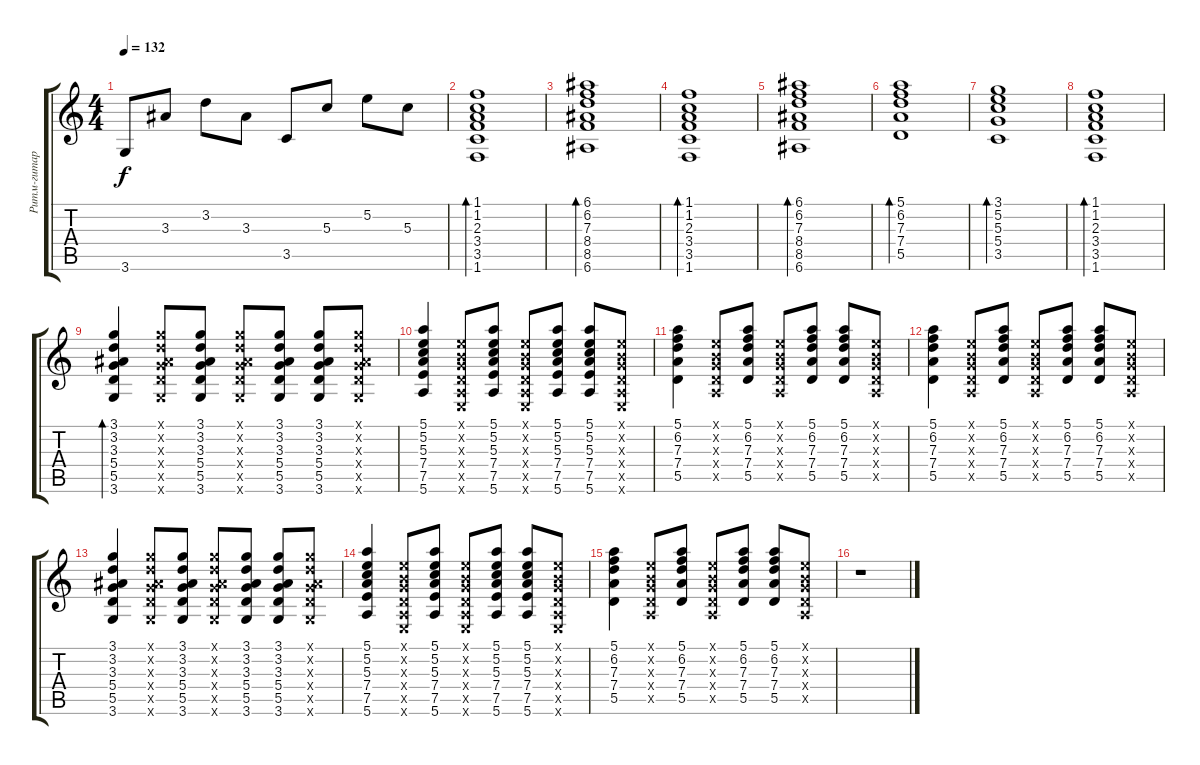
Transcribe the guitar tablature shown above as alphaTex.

\track ("Ритм-гитара" "Ритм-гитар") {instrument acousticguitarsteel}
\staff {score tabs}
\tuning (E4 B3 G3 D3 A2 E2) {hide}
\ts (4 4)
\tempo 132
\clef g2
\ks c
3.6.8{dy f} 3.3.8 3.2.8 3.3.8 3.5.8 5.3.8 5.2.8 5.3.8 |
(1.1 1.2 2.3 3.4 3.5 1.6).1{bd 240 volume 6} |
(6.1 6.2 7.3 8.4 8.5 6.6).1{bd 240} |
(1.1 1.2 2.3 3.4 3.5 1.6).1{bd 240} |
(6.1 6.2 7.3 8.4 8.5 6.6).1{bd 240} |
(5.1 6.2 7.3 7.4 5.5).1{bd 240} |
(3.1 5.2 5.3 5.4 3.5).1{bd 240} |
(1.1 1.2 2.3 3.4 3.5 1.6).1{bd 240} |
(3.1 3.2 3.3 5.4 5.5 3.6).4{bd 120 volume 5} (3.1{x} 3.2{x} 3.3{x} 5.4{x} 5.5{x} 3.6{x}).8 (3.1 3.2 3.3 5.4 5.5 3.6).8 (3.1{x} 3.2{x} 3.3{x} 5.4{x} 5.5{x} 3.6{x}).8 (3.1 3.2 3.3 5.4 5.5 3.6).8 (3.1 3.2 3.3 5.4 5.5 3.6).8 (3.1{x} 3.2{x} 3.3{x} 5.4{x} 5.5{x} 3.6{x}).8 |
(5.1 5.2 5.3 7.4 7.5 5.6).4 (0.1{x} 0.2{x} 0.3{x} 0.4{x} 0.5{x} 0.6{x}).8 (5.1 5.2 5.3 7.4 7.5 5.6).8 (0.1{x} 0.2{x} 0.3{x} 0.4{x} 0.5{x} 0.6{x}).8 (5.1 5.2 5.3 7.4 7.5 5.6).8 (5.1 5.2 5.3 7.4 7.5 5.6).8 (0.1{x} 0.2{x} 0.3{x} 0.4{x} 0.5{x} 0.6{x}).8 |
(5.1 6.2 7.3 7.4 5.5).4 (0.1{x} 0.2{x} 0.3{x} 0.4{x} 0.5{x}).8 (5.1 6.2 7.3 7.4 5.5).8 (0.1{x} 0.2{x} 0.3{x} 0.4{x} 0.5{x}).8 (5.1 6.2 7.3 7.4 5.5).8 (5.1 6.2 7.3 7.4 5.5).8 (0.1{x} 0.2{x} 0.3{x} 0.4{x} 0.5{x}).8 |
(5.1 6.2 7.3 7.4 5.5).4 (0.1{x} 0.2{x} 0.3{x} 0.4{x} 0.5{x}).8 (5.1 6.2 7.3 7.4 5.5).8 (0.1{x} 0.2{x} 0.3{x} 0.4{x} 0.5{x}).8 (5.1 6.2 7.3 7.4 5.5).8 (5.1 6.2 7.3 7.4 5.5).8 (0.1{x} 0.2{x} 0.3{x} 0.4{x} 0.5{x}).8 |
(3.1 3.2 3.3 5.4 5.5 3.6).4 (3.1{x} 3.2{x} 3.3{x} 5.4{x} 5.5{x} 3.6{x}).8 (3.1 3.2 3.3 5.4 5.5 3.6).8 (3.1{x} 3.2{x} 3.3{x} 5.4{x} 5.5{x} 3.6{x}).8 (3.1 3.2 3.3 5.4 5.5 3.6).8 (3.1 3.2 3.3 5.4 5.5 3.6).8 (3.1{x} 3.2{x} 3.3{x} 5.4{x} 5.5{x} 3.6{x}).8 |
(5.1 5.2 5.3 7.4 7.5 5.6).4 (0.1{x} 0.2{x} 0.3{x} 0.4{x} 0.5{x} 0.6{x}).8 (5.1 5.2 5.3 7.4 7.5 5.6).8 (0.1{x} 0.2{x} 0.3{x} 0.4{x} 0.5{x} 0.6{x}).8 (5.1 5.2 5.3 7.4 7.5 5.6).8 (5.1 5.2 5.3 7.4 7.5 5.6).8 (0.1{x} 0.2{x} 0.3{x} 0.4{x} 0.5{x} 0.6{x}).8 |
(5.1 6.2 7.3 7.4 5.5).4 (0.1{x} 0.2{x} 0.3{x} 0.4{x} 0.5{x}).8 (5.1 6.2 7.3 7.4 5.5).8 (0.1{x} 0.2{x} 0.3{x} 0.4{x} 0.5{x}).8 (5.1 6.2 7.3 7.4 5.5).8 (5.1 6.2 7.3 7.4 5.5).8 (0.1{x} 0.2{x} 0.3{x} 0.4{x} 0.5{x}).8 |
r.1
